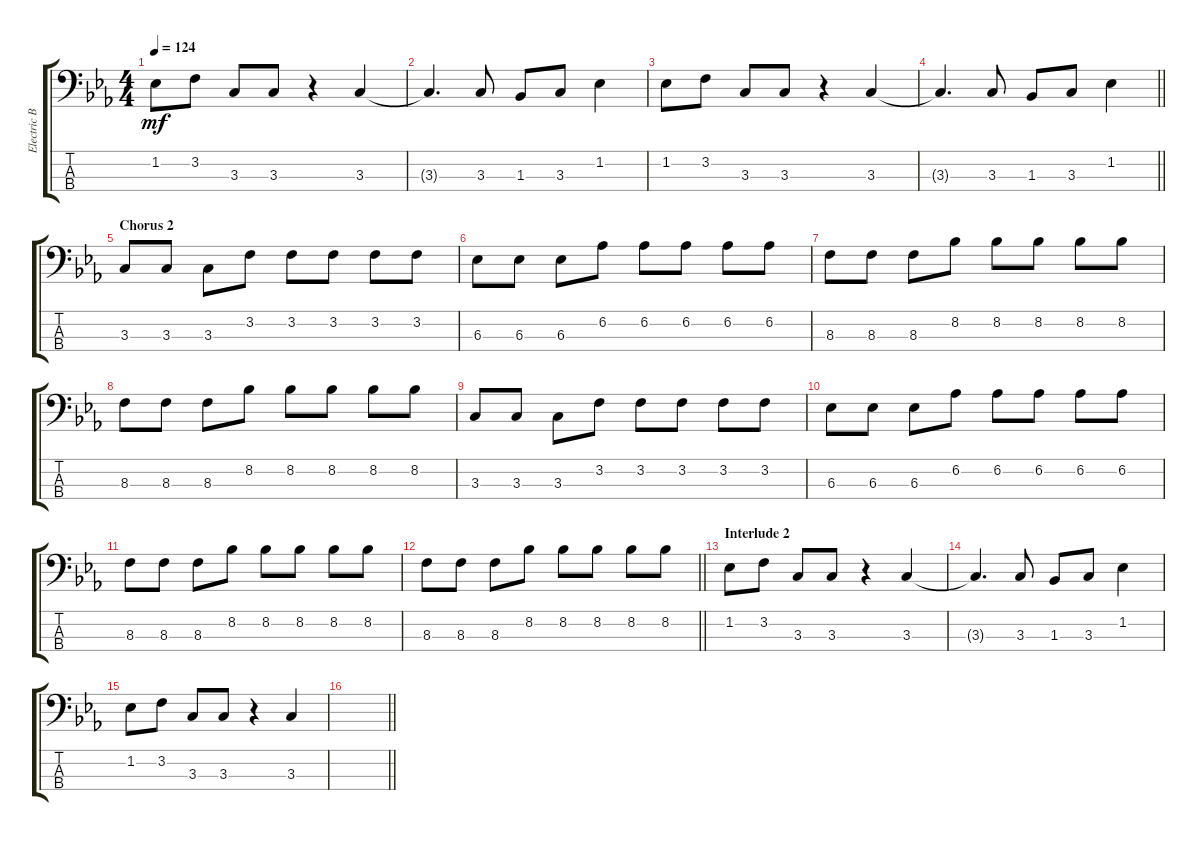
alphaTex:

\track ("Electric Bass" "Electric B") {instrument electricbassfinger}
\staff {score tabs}
\tuning (G2 D2 A1 E1) {hide}
\ts (4 4)
\tempo 124
\clef f4
\ks eb
1.2.8{dy mf} 3.2.8 3.3.8 3.3.8 r.4 3.3.4 |
3.3{t}.4{d} 3.3.8 1.3.8 3.3.8 1.2.4 |
1.2.8 3.2.8 3.3.8 3.3.8 r.4 3.3.4 |
\barLineRight lightlight
3.3{t}.4{d} 3.3.8 1.3.8 3.3.8 1.2.4 |
\section ("" "Chorus 2")
3.3.8 3.3.8 3.3.8 3.2.8 3.2.8 3.2.8 3.2.8 3.2.8 |
6.3.8 6.3.8 6.3.8 6.2.8 6.2.8 6.2.8 6.2.8 6.2.8 |
8.3.8 8.3.8 8.3.8 8.2.8 8.2.8 8.2.8 8.2.8 8.2.8 |
8.3.8 8.3.8 8.3.8 8.2.8 8.2.8 8.2.8 8.2.8 8.2.8 |
3.3.8 3.3.8 3.3.8 3.2.8 3.2.8 3.2.8 3.2.8 3.2.8 |
6.3.8 6.3.8 6.3.8 6.2.8 6.2.8 6.2.8 6.2.8 6.2.8 |
8.3.8 8.3.8 8.3.8 8.2.8 8.2.8 8.2.8 8.2.8 8.2.8 |
\barLineRight lightlight
8.3.8 8.3.8 8.3.8 8.2.8 8.2.8 8.2.8 8.2.8 8.2.8 |
\section ("" "Interlude 2")
1.2.8 3.2.8 3.3.8 3.3.8 r.4 3.3.4 |
3.3{t}.4{d} 3.3.8 1.3.8 3.3.8 1.2.4 |
1.2.8 3.2.8 3.3.8 3.3.8 r.4 3.3.4 |
\barLineRight lightlight
